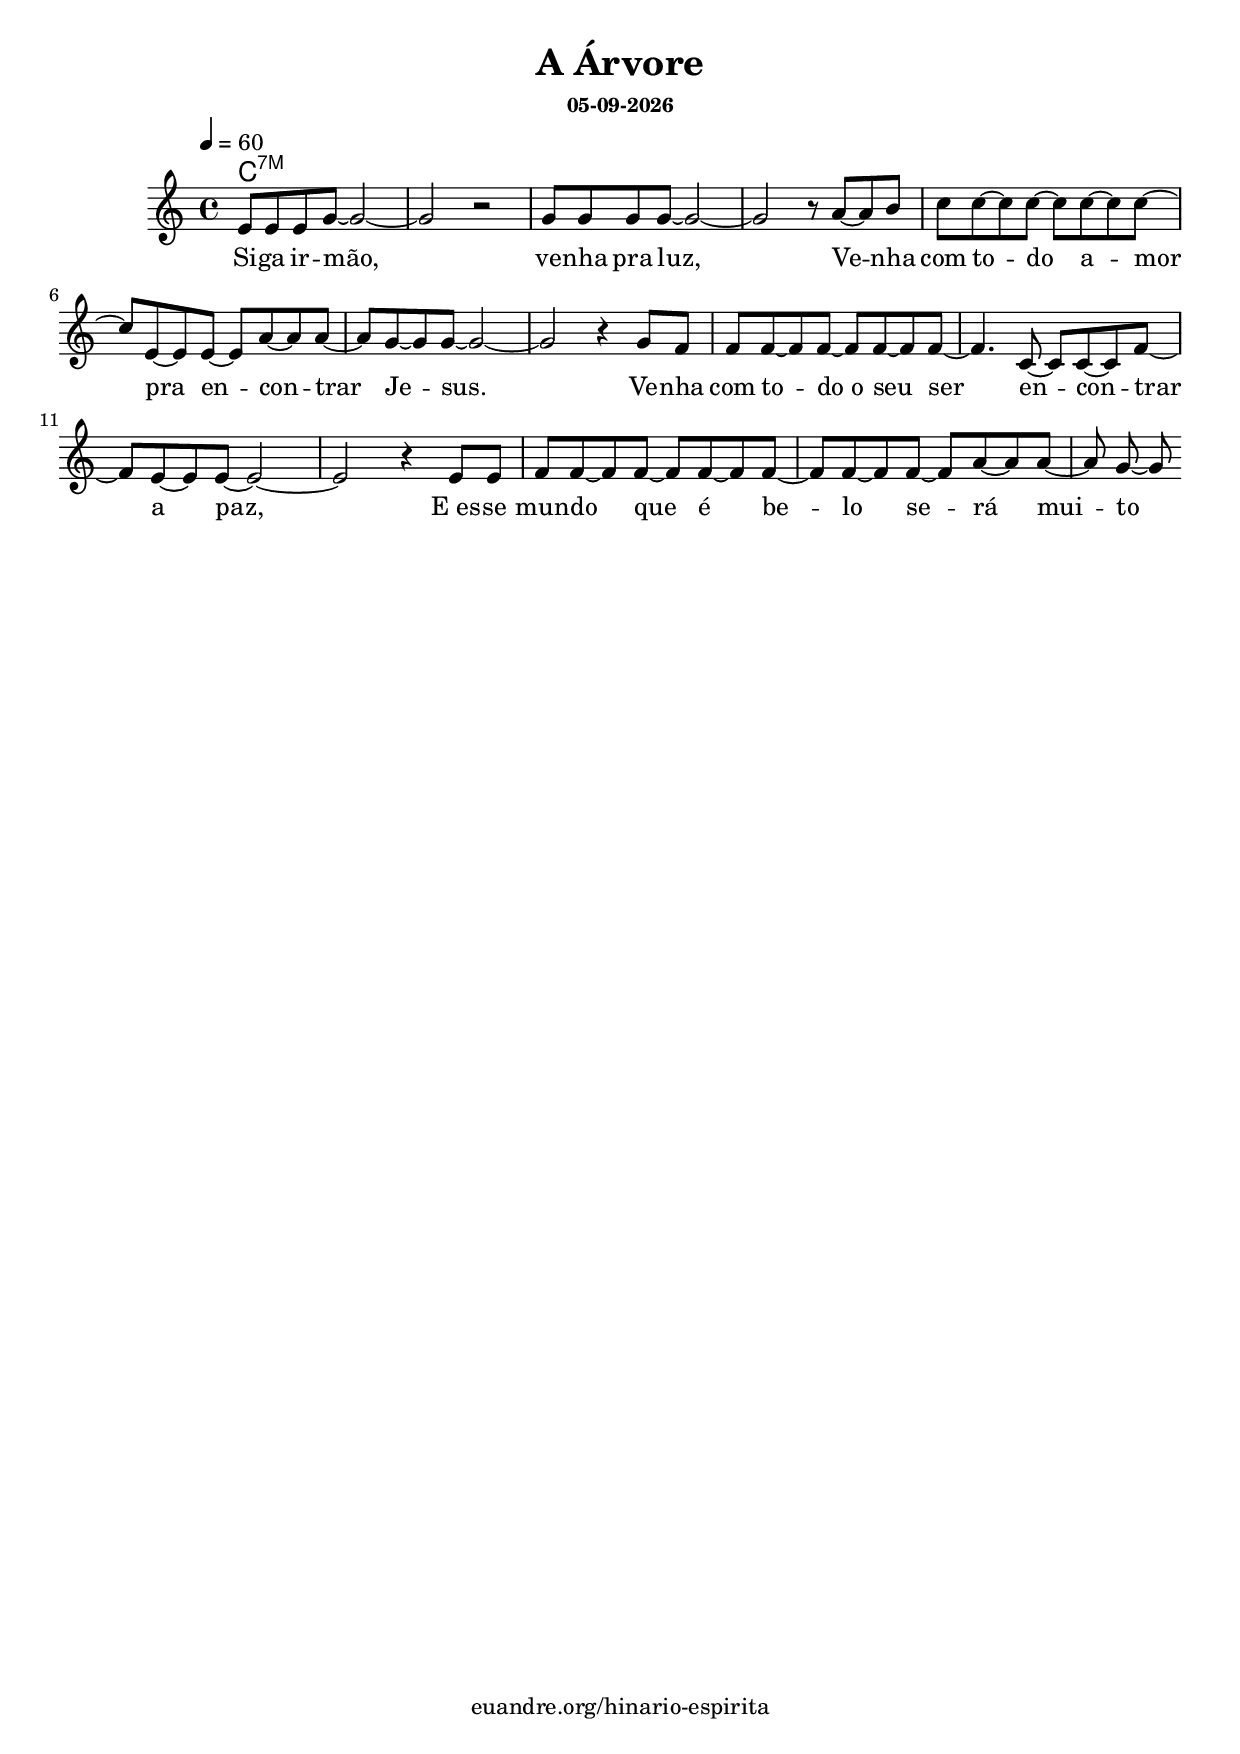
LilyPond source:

\version "2.16.0"

%\pointAndClickOff

\header {
  title = "A Árvore"
  subsubtitle = #(strftime "%d-%m-%Y" (localtime (current-time)))
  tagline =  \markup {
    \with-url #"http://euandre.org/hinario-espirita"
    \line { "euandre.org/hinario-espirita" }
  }
}

melodia = \relative c' {
  \key c \major
  \time 4/4
  \tempo 4 = 60
  \clef treble

  % 1
  e8 e e g~ g2~ | g2 r2 | g8 g g g~ g2~ | g2 r8 a8~ a b | 
  c8 c~ c c~ c c~ c c~ | c e,~ e e~ e a~ a a~ | a g~ g g~ g2~ | g2 r4 g8 f |
  f8 f~ f f~ f f~ f f~ | f4. c8~ c c~ c f~ | f e~ e e~ e2~ | e r4 e8 e | 
  f8 f~ f f~ f f~ f f~ | f f~ f f~ f a~ a a~ | a g~ g
}

letra = \lyricmode {
  Si -- ga ir -- mão, ve -- nha pra luz,  
  Ve -- nha com to -- do a -- mor pra en -- con -- trar Je -- sus.  
  Ve -- nha com to -- do_o seu ser en -- con -- trar a paz,  
  E_es -- se mun -- do que é be -- lo se -- rá mui -- to mais.  
        
  O -- lhe, ve -- ja_es -- te céu,  
  E_es -- ta ter -- ra que dis -- se -- ram bro -- tar lei -- te_e mel.  
  Nos -- sas vi -- das de mãos da -- das sem -- pre vão fi -- car,  
  E a nos -- sa a -- mi -- za -- de sem -- pre vai du -- rar.  
 
  Vi -- va, can -- te e vi -- bre.  
  Fa -- ça do mun -- do a -- mor.  
  Si -- ga sem -- pre_o e -- xem -- plo do nos -- so se -- nhor.  
  On -- de quer que an -- de, se -- mei -- e a paz,  
  E que es -- sas lu -- zes que bri -- lham,  
  Sem -- pre bri -- lhem mais.
}

harmonia = \chordmode {
  \set majorSevenSymbol = \markup { 7M }
  c1:maj7
}

\score {
  <<
    \new ChordNames { \harmonia }
    \new Staff <<
      \new Voice = "melodia" { \melodia }
      \lyricsto "melodia" \new Lyrics \letra
      \set Staff.midiInstrument = #"acoustic grand"
    >>
  >>
  \layout {}
  \midi {}
}
